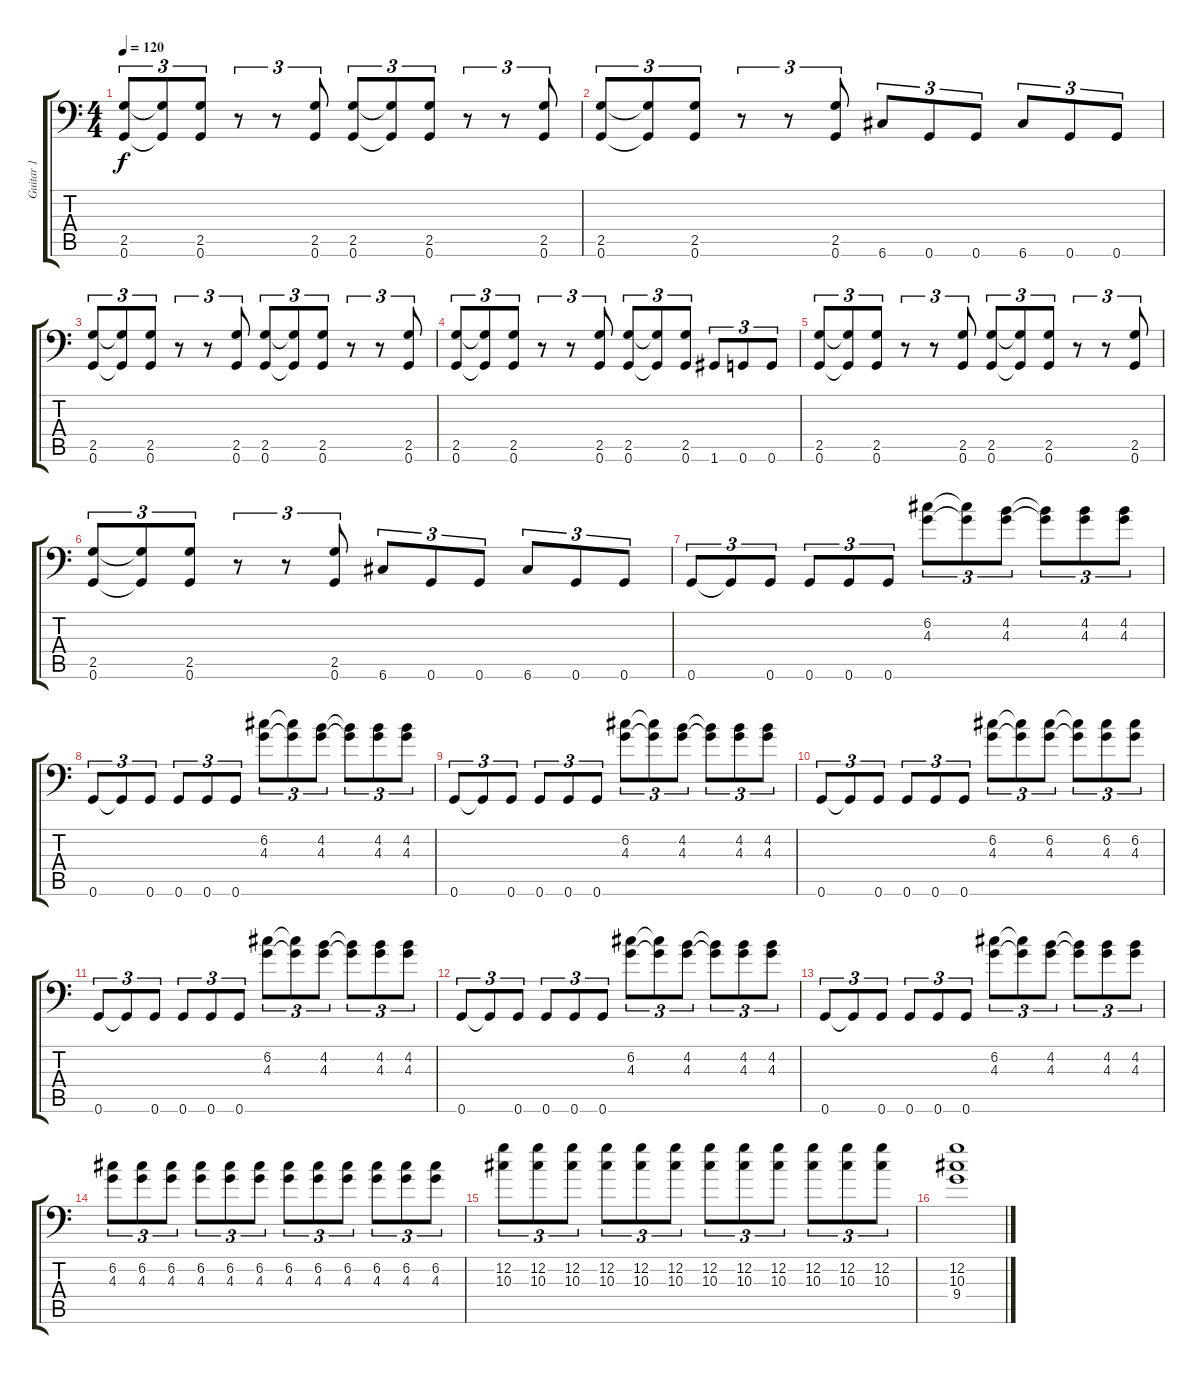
\track ("Guitar 1" "Guitar 1") {instrument distortionguitar}
\staff {score tabs}
\tuning (C4 G3 Eb3 Bb2 F2 G1) {hide}
\ts (4 4)
\tempo 120
\clef f4
\ks c
(2.5 0.6).8{tu (3 2) dy f} (2.5{t} 0.6{t}).8{tu (3 2)} (2.5 0.6).8{tu (3 2)} r.8{tu (3 2)} r.8{tu (3 2)} (2.5 0.6).8{tu (3 2)} (2.5 0.6).8{tu (3 2)} (2.5{t} 0.6{t}).8{tu (3 2)} (2.5 0.6).8{tu (3 2)} r.8{tu (3 2)} r.8{tu (3 2)} (2.5 0.6).8{tu (3 2)} |
(2.5 0.6).8{tu (3 2)} (2.5{t} 0.6{t}).8{tu (3 2)} (2.5 0.6).8{tu (3 2)} r.8{tu (3 2)} r.8{tu (3 2)} (2.5 0.6).8{tu (3 2)} 6.6.8{tu (3 2)} 0.6.8{tu (3 2)} 0.6.8{tu (3 2)} 6.6.8{tu (3 2)} 0.6.8{tu (3 2)} 0.6.8{tu (3 2)} |
(2.5 0.6).8{tu (3 2)} (2.5{t} 0.6{t}).8{tu (3 2)} (2.5 0.6).8{tu (3 2)} r.8{tu (3 2)} r.8{tu (3 2)} (2.5 0.6).8{tu (3 2)} (2.5 0.6).8{tu (3 2)} (2.5{t} 0.6{t}).8{tu (3 2)} (2.5 0.6).8{tu (3 2)} r.8{tu (3 2)} r.8{tu (3 2)} (2.5 0.6).8{tu (3 2)} |
(2.5 0.6).8{tu (3 2)} (2.5{t} 0.6{t}).8{tu (3 2)} (2.5 0.6).8{tu (3 2)} r.8{tu (3 2)} r.8{tu (3 2)} (2.5 0.6).8{tu (3 2)} (2.5 0.6).8{tu (3 2)} (2.5{t} 0.6{t}).8{tu (3 2)} (2.5 0.6).8{tu (3 2)} 1.6.8{tu (3 2)} 0.6.8{tu (3 2)} 0.6.8{tu (3 2)} |
(2.5 0.6).8{tu (3 2)} (2.5{t} 0.6{t}).8{tu (3 2)} (2.5 0.6).8{tu (3 2)} r.8{tu (3 2)} r.8{tu (3 2)} (2.5 0.6).8{tu (3 2)} (2.5 0.6).8{tu (3 2)} (2.5{t} 0.6{t}).8{tu (3 2)} (2.5 0.6).8{tu (3 2)} r.8{tu (3 2)} r.8{tu (3 2)} (2.5 0.6).8{tu (3 2)} |
(2.5 0.6).8{tu (3 2)} (2.5{t} 0.6{t}).8{tu (3 2)} (2.5 0.6).8{tu (3 2)} r.8{tu (3 2)} r.8{tu (3 2)} (2.5 0.6).8{tu (3 2)} 6.6.8{tu (3 2)} 0.6.8{tu (3 2)} 0.6.8{tu (3 2)} 6.6.8{tu (3 2)} 0.6.8{tu (3 2)} 0.6.8{tu (3 2)} |
0.6.8{tu (3 2)} 0.6{t}.8{tu (3 2)} 0.6.8{tu (3 2)} 0.6.8{tu (3 2)} 0.6.8{tu (3 2)} 0.6.8{tu (3 2)} (6.2 4.3).8{tu (3 2)} (6.2{t} 4.3{t}).8{tu (3 2)} (4.2 4.3).8{tu (3 2)} (4.2{t} 4.3{t}).8{tu (3 2)} (4.2 4.3).8{tu (3 2)} (4.2 4.3).8{tu (3 2)} |
0.6.8{tu (3 2)} 0.6{t}.8{tu (3 2)} 0.6.8{tu (3 2)} 0.6.8{tu (3 2)} 0.6.8{tu (3 2)} 0.6.8{tu (3 2)} (6.2 4.3).8{tu (3 2)} (6.2{t} 4.3{t}).8{tu (3 2)} (4.2 4.3).8{tu (3 2)} (4.2{t} 4.3{t}).8{tu (3 2)} (4.2 4.3).8{tu (3 2)} (4.2 4.3).8{tu (3 2)} |
0.6.8{tu (3 2)} 0.6{t}.8{tu (3 2)} 0.6.8{tu (3 2)} 0.6.8{tu (3 2)} 0.6.8{tu (3 2)} 0.6.8{tu (3 2)} (6.2 4.3).8{tu (3 2)} (6.2{t} 4.3{t}).8{tu (3 2)} (4.2 4.3).8{tu (3 2)} (4.2{t} 4.3{t}).8{tu (3 2)} (4.2 4.3).8{tu (3 2)} (4.2 4.3).8{tu (3 2)} |
0.6.8{tu (3 2)} 0.6{t}.8{tu (3 2)} 0.6.8{tu (3 2)} 0.6.8{tu (3 2)} 0.6.8{tu (3 2)} 0.6.8{tu (3 2)} (6.2 4.3).8{tu (3 2)} (6.2{t} 4.3{t}).8{tu (3 2)} (6.2 4.3).8{tu (3 2)} (6.2{t} 4.3{t}).8{tu (3 2)} (6.2 4.3).8{tu (3 2)} (6.2 4.3).8{tu (3 2)} |
0.6.8{tu (3 2)} 0.6{t}.8{tu (3 2)} 0.6.8{tu (3 2)} 0.6.8{tu (3 2)} 0.6.8{tu (3 2)} 0.6.8{tu (3 2)} (6.2 4.3).8{tu (3 2)} (6.2{t} 4.3{t}).8{tu (3 2)} (4.2 4.3).8{tu (3 2)} (4.2{t} 4.3{t}).8{tu (3 2)} (4.2 4.3).8{tu (3 2)} (4.2 4.3).8{tu (3 2)} |
0.6.8{tu (3 2)} 0.6{t}.8{tu (3 2)} 0.6.8{tu (3 2)} 0.6.8{tu (3 2)} 0.6.8{tu (3 2)} 0.6.8{tu (3 2)} (6.2 4.3).8{tu (3 2)} (6.2{t} 4.3{t}).8{tu (3 2)} (4.2 4.3).8{tu (3 2)} (4.2{t} 4.3{t}).8{tu (3 2)} (4.2 4.3).8{tu (3 2)} (4.2 4.3).8{tu (3 2)} |
0.6.8{tu (3 2)} 0.6{t}.8{tu (3 2)} 0.6.8{tu (3 2)} 0.6.8{tu (3 2)} 0.6.8{tu (3 2)} 0.6.8{tu (3 2)} (6.2 4.3).8{tu (3 2)} (6.2{t} 4.3{t}).8{tu (3 2)} (4.2 4.3).8{tu (3 2)} (4.2{t} 4.3{t}).8{tu (3 2)} (4.2 4.3).8{tu (3 2)} (4.2 4.3).8{tu (3 2)} |
(6.2 4.3).8{tu (3 2)} (6.2 4.3).8{tu (3 2)} (6.2 4.3).8{tu (3 2)} (6.2 4.3).8{tu (3 2)} (6.2 4.3).8{tu (3 2)} (6.2 4.3).8{tu (3 2)} (6.2 4.3).8{tu (3 2)} (6.2 4.3).8{tu (3 2)} (6.2 4.3).8{tu (3 2)} (6.2 4.3).8{tu (3 2)} (6.2 4.3).8{tu (3 2)} (6.2 4.3).8{tu (3 2)} |
(12.2 10.3).8{tu (3 2)} (12.2 10.3).8{tu (3 2)} (12.2 10.3).8{tu (3 2)} (12.2 10.3).8{tu (3 2)} (12.2 10.3).8{tu (3 2)} (12.2 10.3).8{tu (3 2)} (12.2 10.3).8{tu (3 2)} (12.2 10.3).8{tu (3 2)} (12.2 10.3).8{tu (3 2)} (12.2 10.3).8{tu (3 2)} (12.2 10.3).8{tu (3 2)} (12.2 10.3).8{tu (3 2)} |
(12.2 10.3 9.4).1
